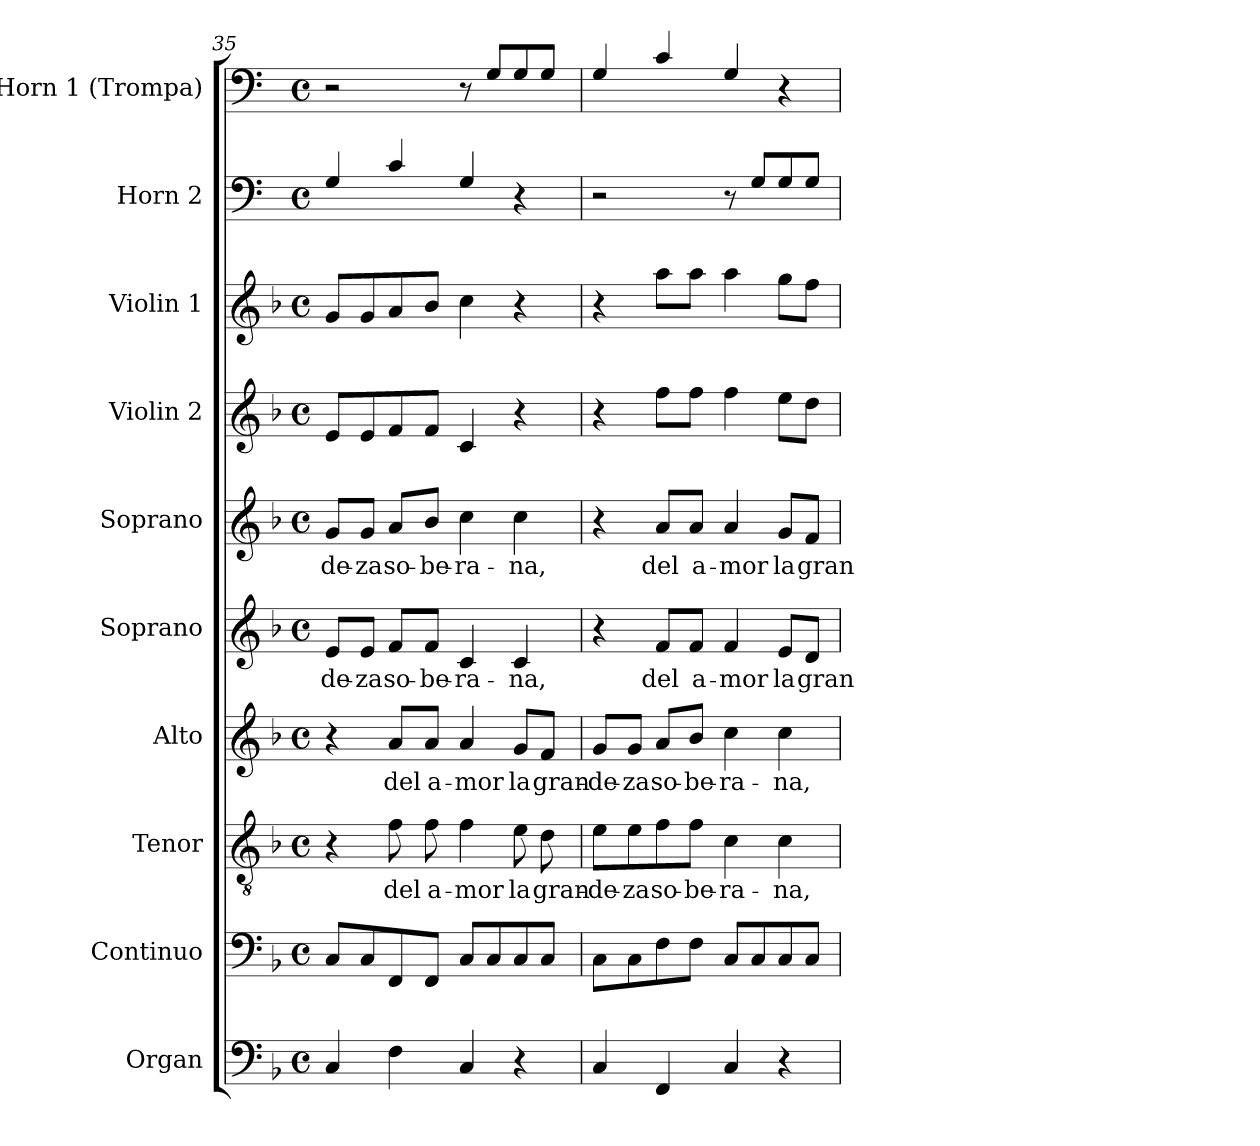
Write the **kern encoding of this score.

**kern	**kern	**kern	**text	**kern	**text	**kern	**text	**kern	**text	**kern	**kern	**kern	**kern
*part10	*part9	*part8	*part8	*part7	*part7	*part6	*part6	*part5	*part5	*part4	*part3	*part2	*part1
*staff10	*staff9	*staff8	*staff8	*staff7	*staff7	*staff6	*staff6	*staff5	*staff5	*staff4	*staff3	*staff2	*staff1
*I"Organ	*I"Continuo	*I"Tenor	*	*I"Alto	*	*I"Soprano	*	*I"Soprano	*	*I"Violin 2	*I"Violin 1	*I"Horn  2	*I"Horn  1 (Trompa)
*I'Org.	*I'Cont.	*I'T.	*	*I'A.	*	*I'S.	*	*I'S.	*	*I'Vln. 2	*I'Vln. 1	*I'Hn.	*I'Hn.
*clefF4	*clefF4	*clefGv2	*	*clefG2	*	*clefG2	*	*clefG2	*	*clefG2	*clefG2	*clefF4	*clefF4
*	*	*ITrd7c12	*	*	*	*	*	*	*	*	*	*ITrd4c7	*ITrd4c7
*k[b-]	*k[b-]	*k[b-]	*	*k[b-]	*	*k[b-]	*	*k[b-]	*	*k[b-]	*k[b-]	*k[b-]	*k[b-]
*F:	*F:	*F:	*	*F:	*	*F:	*	*F:	*	*F:	*F:	*F:	*F:
*M4/4	*M4/4	*M4/4	*	*M4/4	*	*M4/4	*	*M4/4	*	*M4/4	*M4/4	*M4/4	*M4/4
*met(c)	*met(c)	*met(c)	*	*met(c)	*	*met(c)	*	*met(c)	*	*met(c)	*met(c)	*met(c)	*met(c)
=35	=35	=35	=35	=35	=35	=35	=35	=35	=35	=35	=35	=35	=35
!	!	!	!	!	!	!	!LO:LY:b:color=#000000	!	!	!	!	!	!
!	!	!	!	!	!	!	!	!	!LO:LY:b:color=#000000	!	!	!	!
4Ci/	8Ci/L	4r	.	4r	.	8ei/L	-de-	8gi/L	-de-	8ei/L	8gi/L	4Ci/	2r
!	!	!	!	!	!	!	!LO:LY:b:color=#000000	!	!	!	!	!	!
!	!	!	!	!	!	!	!	!	!LO:LY:b:color=#000000	!	!	!	!
.	8Ci/	.	.	.	.	8ei/J	-za	8gi/J	-za	8ei/	8gi/	.	.
!	!	!	!LO:LY:b:color=#000000	!	!	!	!	!	!	!	!	!	!
!	!	!	!	!	!LO:LY:b:color=#000000	!	!	!	!	!	!	!	!
!	!	!	!	!	!	!	!LO:LY:b:color=#000000	!	!	!	!	!	!
!	!	!	!	!	!	!	!	!	!LO:LY:b:color=#000000	!	!	!	!
4Fi\	8FFi/	8Fi\	del	8ai/L	del	8fi/L	so-	8ai/L	so-	8fi/	8ai/	4Fi/	.
!	!	!	!LO:LY:b:color=#000000	!	!	!	!	!	!	!	!	!	!
!	!	!	!	!	!LO:LY:b:color=#000000	!	!	!	!	!	!	!	!
!	!	!	!	!	!	!	!LO:LY:b:color=#000000	!	!	!	!	!	!
!	!	!	!	!	!	!	!	!	!LO:LY:b:color=#000000	!	!	!	!
.	8FFi/J	8Fi\	a-	8ai/J	a-	8fi/J	-be-	8b-i/J	-be-	8fi/J	8b-i/J	.	.
!	!	!	!LO:LY:b:color=#000000	!	!	!	!	!	!	!	!	!	!
!	!	!	!	!	!LO:LY:b:color=#000000	!	!	!	!	!	!	!	!
!	!	!	!	!	!	!	!LO:LY:b:color=#000000	!	!	!	!	!	!
!	!	!	!	!	!	!	!	!	!LO:LY:b:color=#000000	!	!	!	!
4Ci/	8Ci/L	4Fi\	-mor	4ai/	-mor	4ci/	-ra-	4cci\	-ra-	4ci/	4cci\	4Ci/	8r
.	8Ci/	.	.	.	.	.	.	.	.	.	.	.	8Ci/L
!	!	!	!LO:LY:b:color=#000000	!	!	!	!	!	!	!	!	!	!
!	!	!	!	!	!LO:LY:b:color=#000000	!	!	!	!	!	!	!	!
!	!	!	!	!	!	!	!LO:LY:b:color=#000000	!	!	!	!	!	!
!	!	!	!	!	!	!	!	!	!LO:LY:b:color=#000000	!	!	!	!
4r	8Ci/	8Ei\	la	8gi/L	la	4ci/	-na,	4cci\	-na,	4r	4r	4r	8Ci/
!	!	!	!LO:LY:b:color=#000000	!	!	!	!	!	!	!	!	!	!
!	!	!	!	!	!LO:LY:b:color=#000000	!	!	!	!	!	!	!	!
.	8Ci/J	8Di\	gran-	8fi/J	gran-	.	.	.	.	.	.	.	8Ci/J
=36	=36	=36	=36	=36	=36	=36	=36	=36	=36	=36	=36	=36	=36
!	!	!	!LO:LY:b:color=#000000	!	!	!	!	!	!	!	!	!	!
!	!	!	!	!	!LO:LY:b:color=#000000	!	!	!	!	!	!	!	!
4Ci/	8Ci\L	8Ei\L	-de-	8gi/L	-de-	4r	.	4r	.	4r	4r	2r	4Ci/
!	!	!	!LO:LY:b:color=#000000	!	!	!	!	!	!	!	!	!	!
!	!	!	!	!	!LO:LY:b:color=#000000	!	!	!	!	!	!	!	!
.	8Ci\	8Ei\	-za	8gi/J	-za	.	.	.	.	.	.	.	.
!	!	!	!LO:LY:b:color=#000000	!	!	!	!	!	!	!	!	!	!
!	!	!	!	!	!LO:LY:b:color=#000000	!	!	!	!	!	!	!	!
!	!	!	!	!	!	!	!LO:LY:b:color=#000000	!	!	!	!	!	!
!	!	!	!	!	!	!	!	!	!LO:LY:b:color=#000000	!	!	!	!
4FFi/	8Fi\	8Fi\	so-	8ai/L	so-	8fi/L	del	8ai/L	del	8ffi\L	8aai\L	.	4Fi/
!	!	!	!LO:LY:b:color=#000000	!	!	!	!	!	!	!	!	!	!
!	!	!	!	!	!LO:LY:b:color=#000000	!	!	!	!	!	!	!	!
!	!	!	!	!	!	!	!LO:LY:b:color=#000000	!	!	!	!	!	!
!	!	!	!	!	!	!	!	!	!LO:LY:b:color=#000000	!	!	!	!
.	8Fi\J	8Fi\J	-be-	8b-i/J	-be-	8fi/J	a-	8ai/J	a-	8ffi\J	8aai\J	.	.
!	!	!	!LO:LY:b:color=#000000	!	!	!	!	!	!	!	!	!	!
!	!	!	!	!	!LO:LY:b:color=#000000	!	!	!	!	!	!	!	!
!	!	!	!	!	!	!	!LO:LY:b:color=#000000	!	!	!	!	!	!
!	!	!	!	!	!	!	!	!	!LO:LY:b:color=#000000	!	!	!	!
4Ci/	8Ci/L	4Ci\	-ra-	4cci\	-ra-	4fi/	-mor	4ai/	-mor	4ffi\	4aai\	8r	4Ci/
.	8Ci/	.	.	.	.	.	.	.	.	.	.	8Ci/L	.
!	!	!	!LO:LY:b:color=#000000	!	!	!	!	!	!	!	!	!	!
!	!	!	!	!	!LO:LY:b:color=#000000	!	!	!	!	!	!	!	!
!	!	!	!	!	!	!	!LO:LY:b:color=#000000	!	!	!	!	!	!
!	!	!	!	!	!	!	!	!	!LO:LY:b:color=#000000	!	!	!	!
4r	8Ci/	4Ci\	-na,	4cci\	-na,	8ei/L	la	8gi/L	la	8eei\L	8ggi\L	8Ci/	4r
!	!	!	!	!	!	!	!LO:LY:b:color=#000000	!	!	!	!	!	!
!	!	!	!	!	!	!	!	!	!LO:LY:b:color=#000000	!	!	!	!
.	8Ci/J	.	.	.	.	8di/J	gran-	8fi/J	gran-	8ddi\J	8ffi\J	8Ci/J	.
=	=	=	=	=	=	=	=	=	=	=	=	=	=
*-	*-	*-	*-	*-	*-	*-	*-	*-	*-	*-	*-	*-	*-
